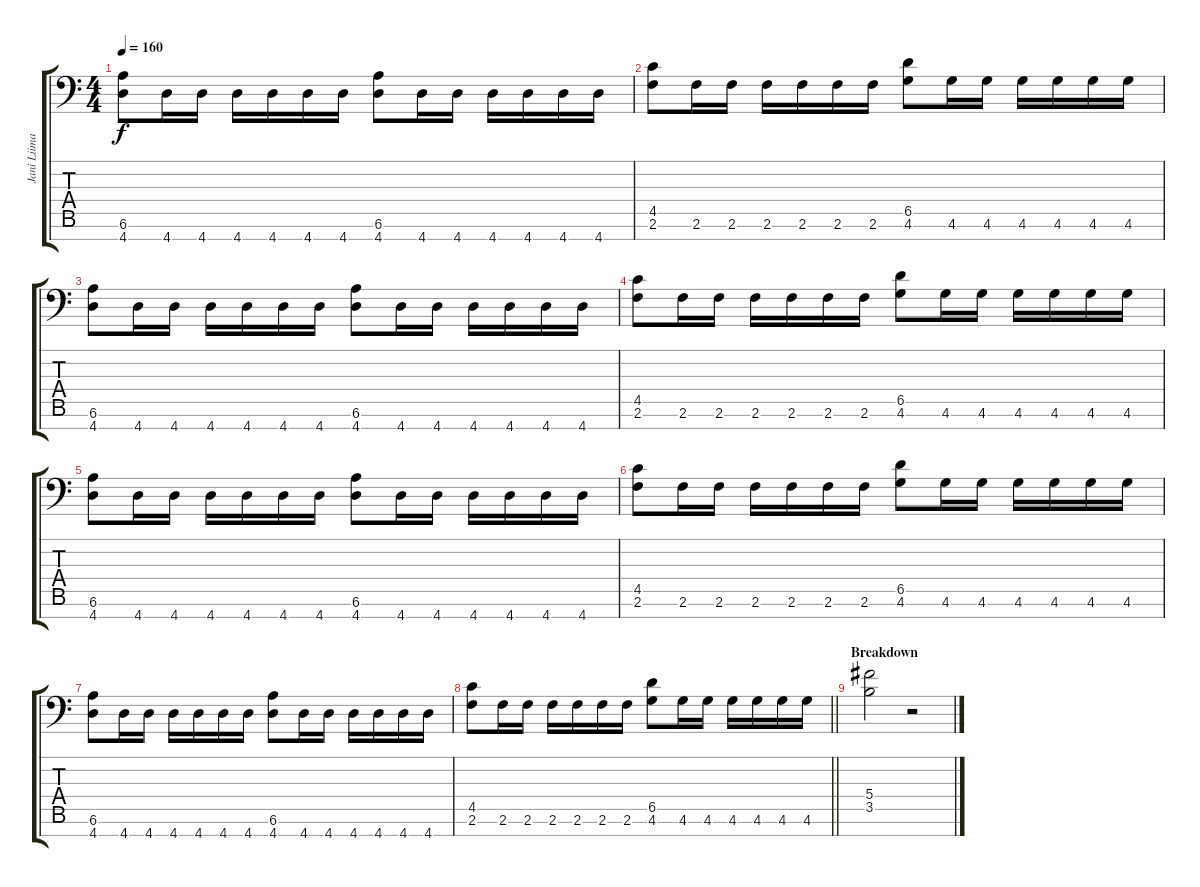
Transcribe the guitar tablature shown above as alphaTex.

\track ("Jani Liimatainen (Rhythm)" "Jani Liima") {instrument distortionguitar}
\staff {score tabs}
\tuning (Eb4 Bb3 Gb3 Db3 Ab2 Eb2 Bb1) {hide}
\ts (4 4)
\tempo 160
\clef f4
\ks c
(6.6 4.7).8{dy f} 4.7.16 4.7.16 4.7.16 4.7.16 4.7.16 4.7.16 (6.6 4.7).8 4.7.16 4.7.16 4.7.16 4.7.16 4.7.16 4.7.16 |
(4.5 2.6).8 2.6.16 2.6.16 2.6.16 2.6.16 2.6.16 2.6.16 (6.5 4.6).8 4.6.16 4.6.16 4.6.16 4.6.16 4.6.16 4.6.16 |
(6.6 4.7).8 4.7.16 4.7.16 4.7.16 4.7.16 4.7.16 4.7.16 (6.6 4.7).8 4.7.16 4.7.16 4.7.16 4.7.16 4.7.16 4.7.16 |
(4.5 2.6).8 2.6.16 2.6.16 2.6.16 2.6.16 2.6.16 2.6.16 (6.5 4.6).8 4.6.16 4.6.16 4.6.16 4.6.16 4.6.16 4.6.16 |
(6.6 4.7).8 4.7.16 4.7.16 4.7.16 4.7.16 4.7.16 4.7.16 (6.6 4.7).8 4.7.16 4.7.16 4.7.16 4.7.16 4.7.16 4.7.16 |
(4.5 2.6).8 2.6.16 2.6.16 2.6.16 2.6.16 2.6.16 2.6.16 (6.5 4.6).8 4.6.16 4.6.16 4.6.16 4.6.16 4.6.16 4.6.16 |
(6.6 4.7).8 4.7.16 4.7.16 4.7.16 4.7.16 4.7.16 4.7.16 (6.6 4.7).8 4.7.16 4.7.16 4.7.16 4.7.16 4.7.16 4.7.16 |
\barLineRight lightlight
(4.5 2.6).8 2.6.16 2.6.16 2.6.16 2.6.16 2.6.16 2.6.16 (6.5 4.6).8 4.6.16 4.6.16 4.6.16 4.6.16 4.6.16 4.6.16 |
\section ("" "Breakdown")
(5.4 3.5).2 r.2
